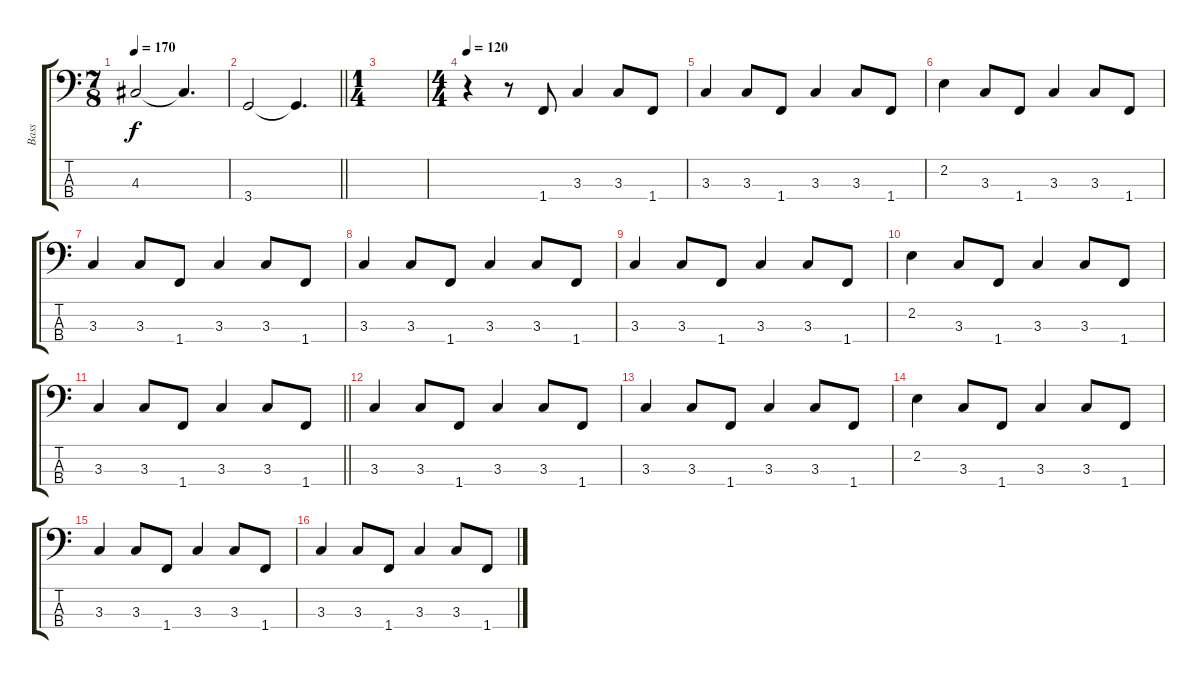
\track ("Bass" "Bass") {instrument electricbasspick}
\staff {score tabs}
\tuning (G2 D2 A1 E1) {hide}
\ts (7 8)
\tempo 170
\clef f4
\ks c
4.3.2{dy f} 4.3{t}.4{d} |
\barLineRight lightlight
3.4.2 3.4{t}.4{d} |
\ts (1 4)
|
\ts (4 4)
\tempo 120
r.4 r.8 1.4.8 3.3.4 3.3.8 1.4.8 |
3.3.4 3.3.8 1.4.8 3.3.4 3.3.8 1.4.8 |
2.2.4 3.3.8 1.4.8 3.3.4 3.3.8 1.4.8 |
3.3.4 3.3.8 1.4.8 3.3.4 3.3.8 1.4.8 |
3.3.4 3.3.8 1.4.8 3.3.4 3.3.8 1.4.8 |
3.3.4 3.3.8 1.4.8 3.3.4 3.3.8 1.4.8 |
2.2.4 3.3.8 1.4.8 3.3.4 3.3.8 1.4.8 |
\barLineRight lightlight
3.3.4 3.3.8 1.4.8 3.3.4 3.3.8 1.4.8 |
3.3.4 3.3.8 1.4.8 3.3.4 3.3.8 1.4.8 |
3.3.4 3.3.8 1.4.8 3.3.4 3.3.8 1.4.8 |
2.2.4 3.3.8 1.4.8 3.3.4 3.3.8 1.4.8 |
3.3.4 3.3.8 1.4.8 3.3.4 3.3.8 1.4.8 |
3.3.4 3.3.8 1.4.8 3.3.4 3.3.8 1.4.8
